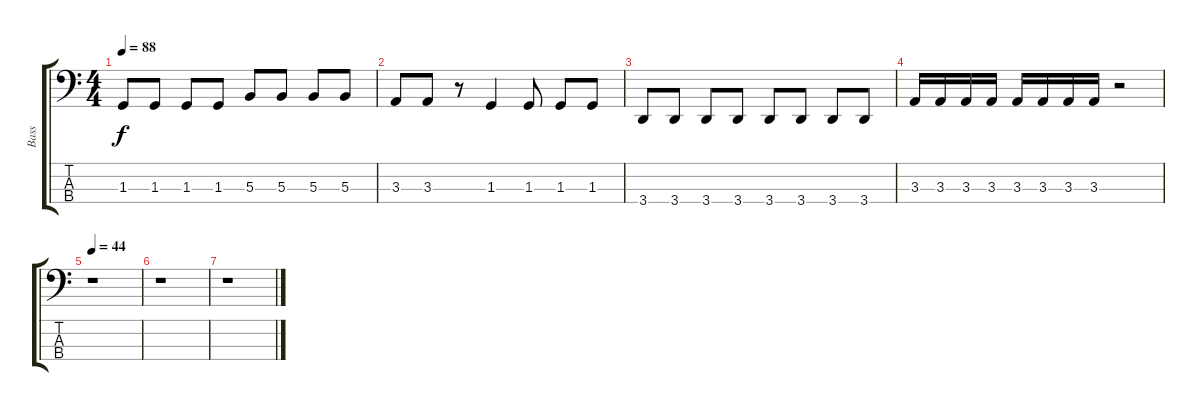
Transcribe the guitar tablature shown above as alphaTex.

\track ("Bass" "Bass") {instrument electricbasspick}
\staff {score tabs}
\tuning (E2 B1 Gb1 B0) {hide}
\ts (4 4)
\tempo 88
\clef f4
\ks c
1.3.8{dy f} 1.3.8 1.3.8 1.3.8 5.3.8 5.3.8 5.3.8 5.3.8 |
3.3.8 3.3.8 r.8 1.3.4 1.3.8 1.3.8 1.3.8 |
3.4.8 3.4.8 3.4.8 3.4.8 3.4.8 3.4.8 3.4.8 3.4.8 |
3.3.16 3.3.16 3.3.16 3.3.16 3.3.16 3.3.16 3.3.16 3.3.16 r.2 |
\tempo 44
r.1 |
r.1 |
r.1
